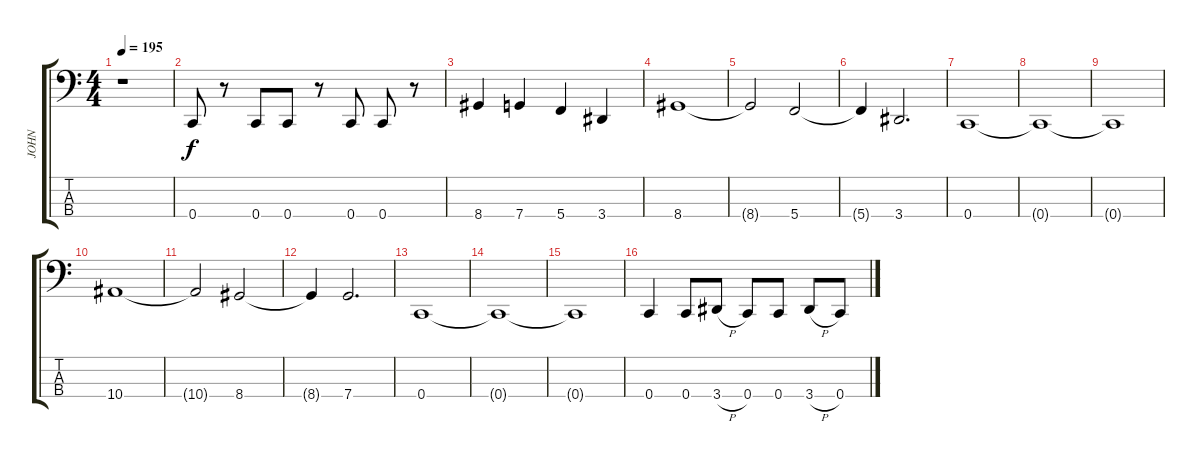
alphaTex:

\track ("JOHN" "JOHN") {instrument electricbasspick}
\staff {score tabs}
\tuning (F2 C2 G1 C1) {hide}
\ts (4 4)
\tempo 195
\clef f4
\ks c
r.1{dy f} |
0.4.8 r.8 0.4.8 0.4.8 r.8 0.4.8 0.4.8 r.8 |
8.4.4 7.4.4 5.4.4 3.4.4 |
8.4.1 |
8.4{t}.2 5.4.2 |
5.4{t}.4 3.4.2{d} |
0.4.1 |
0.4{t}.1 |
0.4{t}.1 |
10.4.1 |
10.4{t}.2 8.4.2 |
8.4{t}.4 7.4.2{d} |
0.4.1 |
0.4{t}.1 |
0.4{t}.1 |
0.4.4 0.4.8 3.4{h}.8 0.4.8 0.4.8 3.4{h}.8 0.4.8
